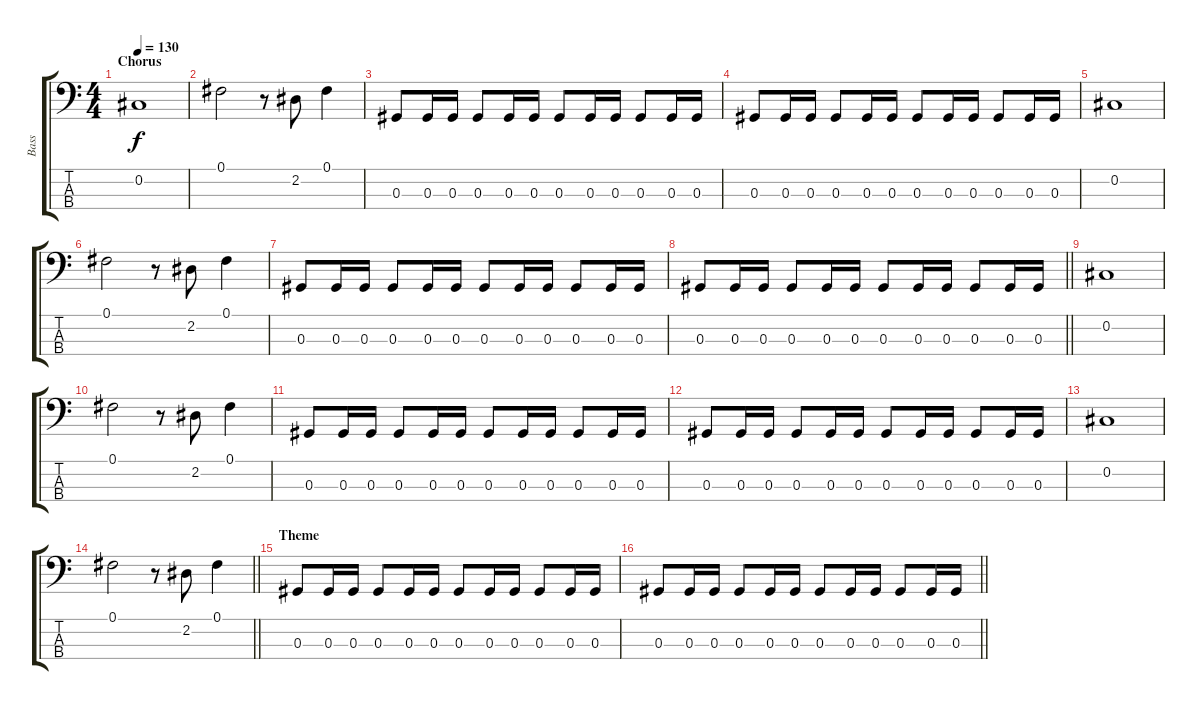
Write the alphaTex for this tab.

\track ("Bass" "Bass") {instrument electricbassfinger}
\staff {score tabs}
\tuning (Gb2 Db2 Ab1 Eb1) {hide}
\ts (4 4)
\section ("" "Chorus")
\tempo 130
\clef f4
\ks c
0.2.1{dy f} |
0.1.2 r.8 2.2.8 0.1.4 |
0.3.8 0.3.16 0.3.16 0.3.8 0.3.16 0.3.16 0.3.8 0.3.16 0.3.16 0.3.8 0.3.16 0.3.16 |
0.3.8 0.3.16 0.3.16 0.3.8 0.3.16 0.3.16 0.3.8 0.3.16 0.3.16 0.3.8 0.3.16 0.3.16 |
0.2.1 |
0.1.2 r.8 2.2.8 0.1.4 |
0.3.8 0.3.16 0.3.16 0.3.8 0.3.16 0.3.16 0.3.8 0.3.16 0.3.16 0.3.8 0.3.16 0.3.16 |
\barLineRight lightlight
0.3.8 0.3.16 0.3.16 0.3.8 0.3.16 0.3.16 0.3.8 0.3.16 0.3.16 0.3.8 0.3.16 0.3.16 |
0.2.1 |
0.1.2 r.8 2.2.8 0.1.4 |
0.3.8 0.3.16 0.3.16 0.3.8 0.3.16 0.3.16 0.3.8 0.3.16 0.3.16 0.3.8 0.3.16 0.3.16 |
0.3.8 0.3.16 0.3.16 0.3.8 0.3.16 0.3.16 0.3.8 0.3.16 0.3.16 0.3.8 0.3.16 0.3.16 |
0.2.1 |
\barLineRight lightlight
0.1.2 r.8 2.2.8 0.1.4 |
\section ("" "Theme")
0.3.8 0.3.16 0.3.16 0.3.8 0.3.16 0.3.16 0.3.8 0.3.16 0.3.16 0.3.8 0.3.16 0.3.16 |
\barLineRight lightlight
0.3.8 0.3.16 0.3.16 0.3.8 0.3.16 0.3.16 0.3.8 0.3.16 0.3.16 0.3.8 0.3.16 0.3.16
